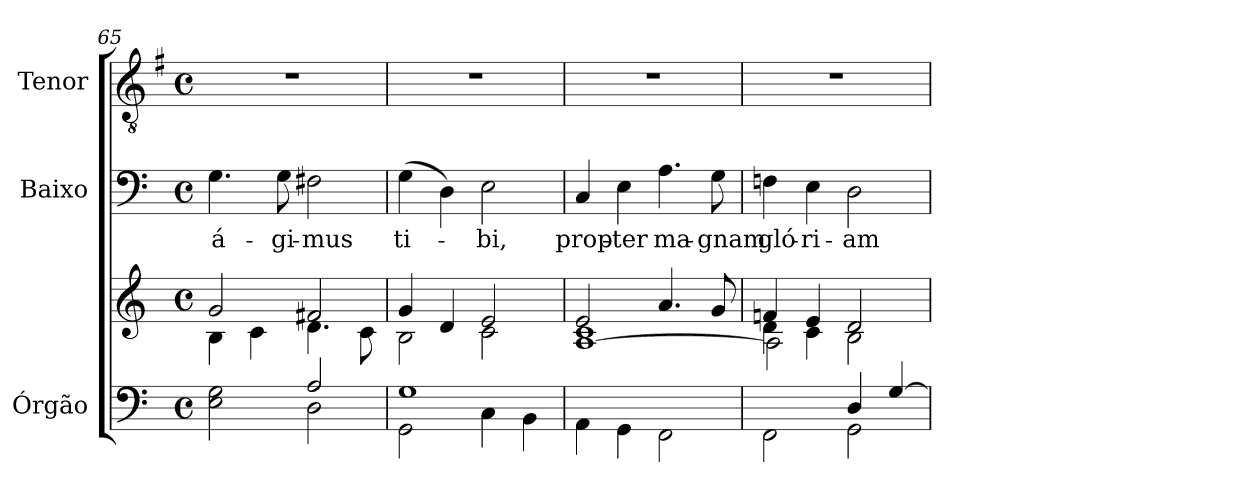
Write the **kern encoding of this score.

**kern	**kern	**kern	**text	**kern
*part3	*part3	*part2	*part2	*part1
*staff4	*staff3	*staff2	*staff2	*staff1
*I"Órgão	*	*I"Baixo	*	*I"Tenor
*I'Órg.	*	*	*	*I'Tr.
*clefF4	*clefG2	*clefF4	*	*clefGv2
*	*	*	*	*ITrd4c7
*k[]	*k[]	*k[]	*	*k[]
*C:	*C:	*C:	*	*C:
*M4/4	*M4/4	*M4/4	*	*M4/4
*met(c)	*met(c)	*met(c)	*	*met(c)
=65	=65	=65	=65	=65
*^	*^	*	*	*
!	!	!	!	!	!LO:LY:b:color=#000000	!
2Ei\ 2Gi	2ryy	2gi/	4Bi\	4.Gi\	á-	1r
.	.	.	4ci\	.	.	.
!	!	!	!	!	!LO:LY:b:color=#000000	!
.	.	.	.	8Gi\	-gi-	.
!	!	!	!	!	!LO:LY:b:color=#000000	!
2Ai/	2Di\	2f#Xi/	4.di\	2F#Xi\	-mus	.
.	.	.	8ci\	.	.	.
=66	=66	=66	=66	=66	=66	=66
!	!	!	!	!	!LO:LY:b:color=#000000	!
1Gi	2GGi\	4gi/	2Bi\	(4Gi\	ti-	1r
.	.	4di/	.	4Di\)	.	.
!	!	!	!	!	!LO:LY:b:color=#000000	!
.	4Ci\	2ei/	2ci\	2Ei\	-bi,	.
.	4BBi\	.	.	.	.	.
*v	*v	*	*	*	*	*
=67	=67	=67	=67	=67	=67
*	*	*^	*	*	*
*^	*	*	*	*	*	*
!	!	!	!	!	!	!LO:LY:b:color=#000000	!
*v	*v	*	*	*	*	*	*
4AAi\	2ei/	1ci	[>1Ai	4Ci/	prop-	1r
!	!	!	!	!	!LO:LY:b:color=#000000	!
4GGi\	.	.	.	4Ei\	-ter	.
!	!	!	!	!	!LO:LY:b:color=#000000	!
2FFi\	4.ai/	.	.	4.Ai\	ma-	.
!	!	!	!	!	!LO:LY:b:color=#000000	!
.	8gi/	.	.	8Gi\	-gnam	.
=68	=68	=68	=68	=68	=68	=68
*^	*	*	*	*	*	*
!	!	!	!	!	!	!LO:LY:b:color=#000000	!
2ryy	2FFi\	4fni/	4di\	2Ai\]	4Fni\	gló-	1r
!	!	!	!	!	!	!LO:LY:b:color=#000000	!
.	.	4ei/	4ci\	.	4Ei\	-ri-	.
!	!	!	!	!	!	!LO:LY:b:color=#000000	!
4Di/	2GGi\	2di/	2Bi\	2ryy	2Di\	-am	.
[>4Gi/	.	.	.	.	.	.	.
*v	*v	*	*	*	*	*	*
*	*v	*v	*v	*	*	*
=	=	=	=	=
*-	*-	*-	*-	*-
